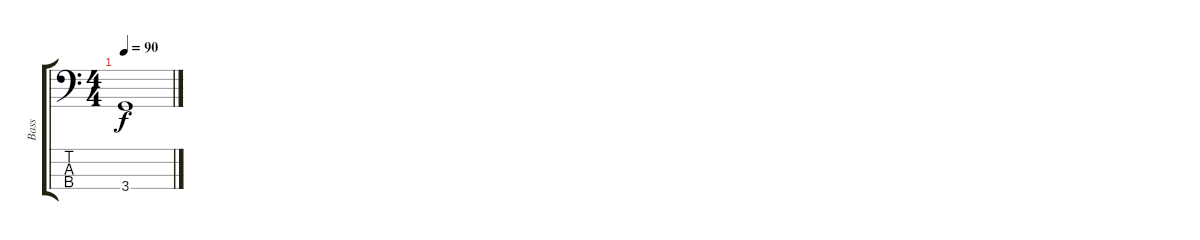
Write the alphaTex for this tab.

\track ("Bass" "Bass") {instrument electricbasspick}
\staff {score tabs}
\tuning (G2 D2 A1 E1) {hide}
\ts (4 4)
\tempo 90
\clef f4
\ks c
3.4{t}.1{dy f}
